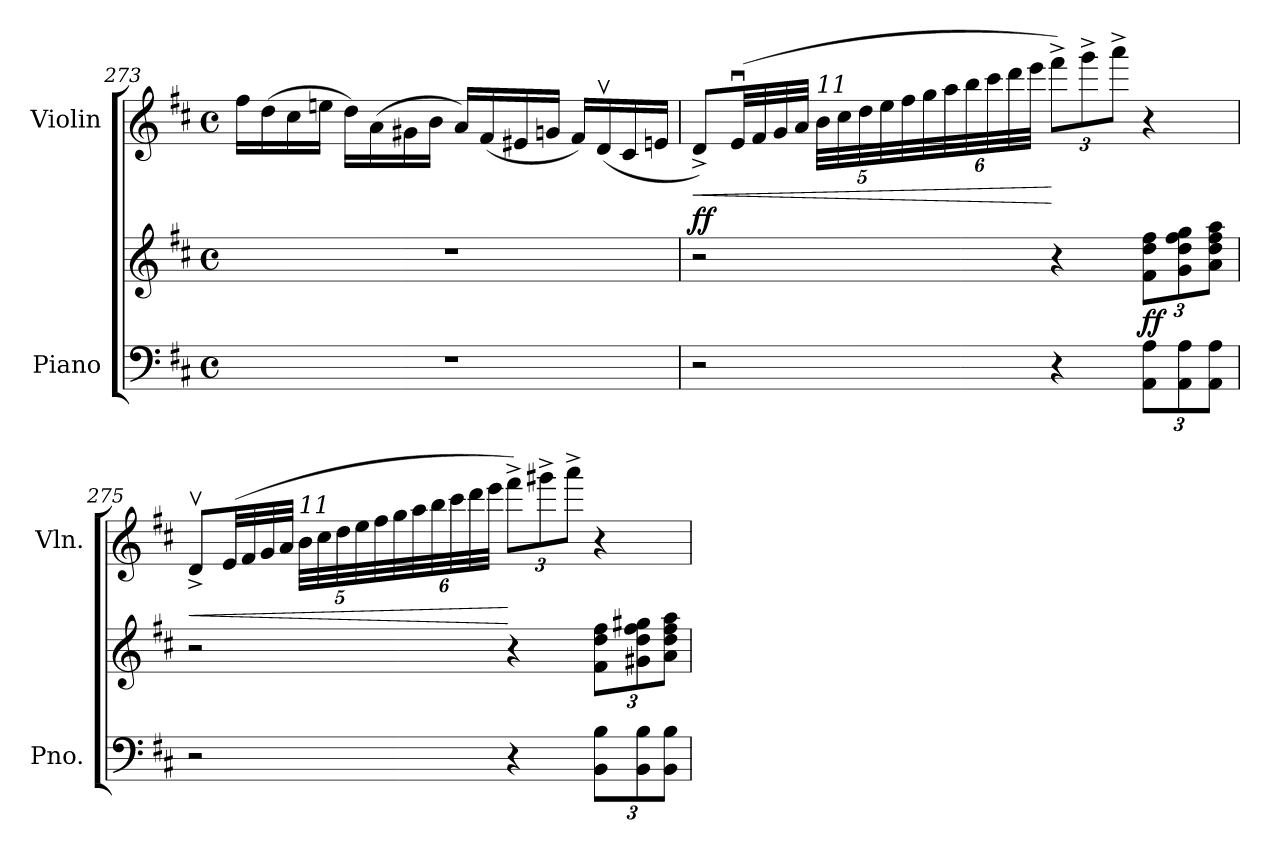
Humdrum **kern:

**kern	**kern	**dynam	**kern	**dynam
*part2	*part2	*part2	*part1	*part1
*staff3	*staff2	*staff2/3	*staff1	*staff1
*I"Piano	*	*	*I"Violin	*
*I'Pno.	*	*	*I'Vln.	*
*clefF4	*clefG2	*	*clefG2	*
*k[f#c#]	*k[f#c#]	*	*k[f#c#]	*
*M4/4	*M4/4	*	*M4/4	*
*met(c)	*met(c)	*	*met(c)	*
=273	=273	=273	=273	=273
1r	1r	.	16ff#\LL	.
.	.	.	(16dd\	.
.	.	.	16cc#\	.
.	.	.	16een\JJ	.
.	.	.	16dd\LL)	.
.	.	.	(16a\	.
.	.	.	16g#X\	.
.	.	.	16b\JJ	.
.	.	.	16a/LL)	.
.	.	.	(16f#/	.
.	.	.	16e#X/	.
.	.	.	16gn/JJ	.
.	.	.	16f#/LL)	.
.	.	.	(16dv/	.
.	.	.	16c#/	.
.	.	.	16en/JJ	.
!!LO:LB:g=z
=274	=274	=274	=274	=274
!	!	!LO:DY:a	!	!LO:HP:b
2r	2r	ff	8d^/L)	<
.	.	.	(32eu/LL	.
.	.	.	32f#/	.
.	.	.	32g/	.
.	.	.	32a/JJJ	.
*	*	*	*Xbrackettup	*
!	!	!	!LO:TX:a:i:t=11	!
.	.	.	40b\LLL	.
.	.	.	40cc#\	.
.	.	.	40dd\	.
.	.	.	40ee\	.
.	.	.	40ff#\	.
.	.	.	48gg\	.
.	.	.	48aa\	.
.	.	.	48bb\	.
.	.	.	48ccc#\	.
.	.	.	48ddd\	.
.	.	.	48eee\JJJ	.
4r	4r	.	12fff#^\L)	[
.	.	.	12ggg^\	.
.	.	.	12aaa^\J	.
*Xbrackettup	*Xbrackettup	*	*	*
!	!	!LO:DY:a=2	!	!
12AA\ 12A\L	12f#\ 12dd\ 12ff#\L	ff	4r	.
12AA\ 12A\	12g\ 12dd\ 12ff#\ 12gg\	.	.	.
12AA\ 12A\J	12a\ 12dd\ 12ff#\ 12aa\J	.	.	.
!!LO:PB:g=z
=275	=275	=275	=275	=275
!	!	!	!	!LO:HP:b
2r	2r	.	8dv^/L	<
.	.	.	(32e/LL	.
.	.	.	32f#/	.
.	.	.	32g/	.
.	.	.	32a/JJJ	.
!	!	!	!LO:TX:a:i:t=11	!
.	.	.	40b\LLL	.
.	.	.	40cc#\	.
.	.	.	40dd\	.
.	.	.	40ee\	.
.	.	.	40ff#\	.
.	.	.	48gg\	.
.	.	.	48aa\	.
.	.	.	48bb\	.
.	.	.	48ccc#\	.
.	.	.	48ddd\	.
.	.	.	48eee\JJJ	.
4r	4r	.	12fff#^\L)	[
.	.	.	12ggg#X^\	.
.	.	.	12aaa^\J	.
12BB\ 12B\L	12f#\ 12dd\ 12ff#\L	.	4r	.
12BB\ 12B\	12g#X\ 12dd\ 12ff#\ 12gg#X\	.	.	.
12BB\ 12B\J	12a\ 12dd\ 12ff#\ 12aa\J	.	.	.
=	=	=	=	=
*-	*-	*-	*-	*-
